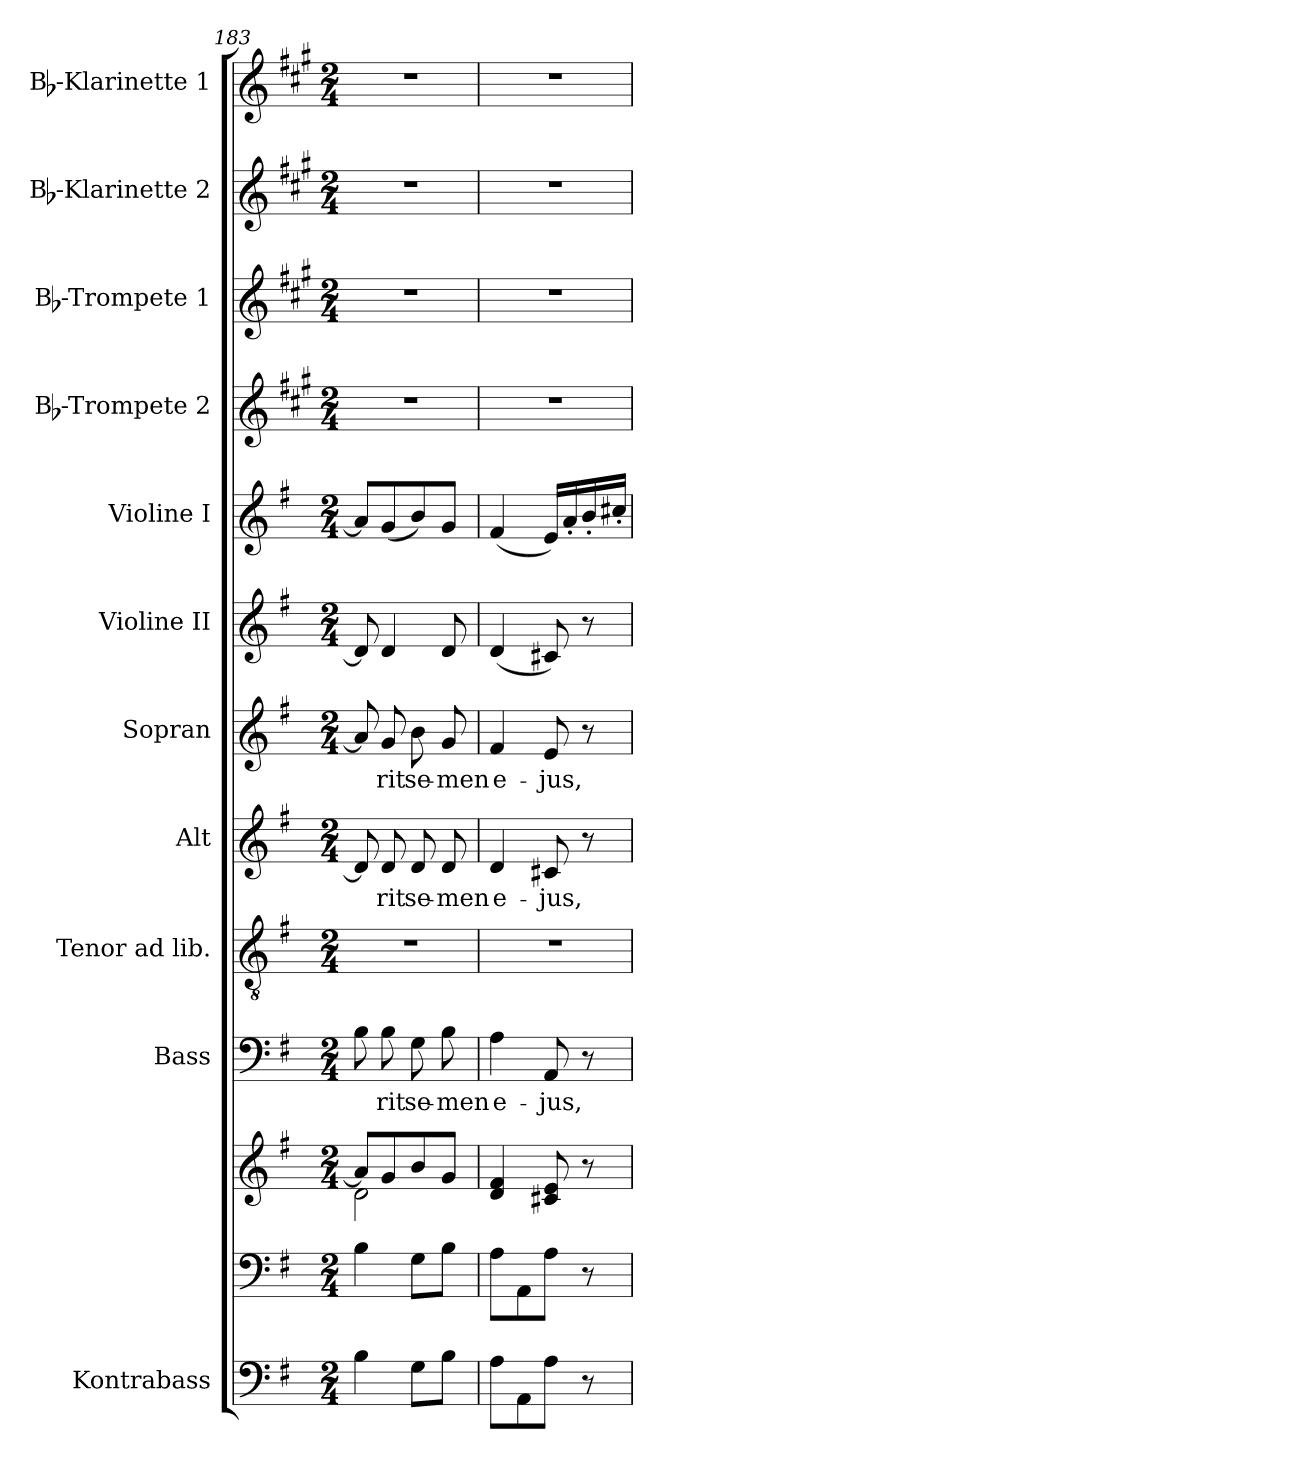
**kern	**kern	**kern	**kern	**text	**kern	**kern	**text	**kern	**text	**kern	**kern	**kern	**kern	**kern	**kern
*part12	*part11	*part11	*part10	*part10	*part9	*part8	*part8	*part7	*part7	*part6	*part5	*part4	*part3	*part2	*part1
*staff13	*staff12	*staff11	*staff10	*staff10	*staff9	*staff8	*staff8	*staff7	*staff7	*staff6	*staff5	*staff4	*staff3	*staff2	*staff1
*I"Kontrabass	*	*	*I"Bass	*	*I"Tenor ad lib.	*I"Alt	*	*I"Sopran	*	*I"Violine II	*I"Violine I	*I"Bb-Trompete 2	*I"Bb-Trompete 1	*I"Bb-Klarinette 2	*I"Bb-Klarinette 1
*I'Kb.	*	*	*I'B.	*	*I'T.	*I'A.	*	*I'S.	*	*I'Vl. II	*I'Vl. I	*I'Bb Trp. 2	*I'Bb Trp. 1	*I'Bb Kl. 2	*I'Bb Kl. 1
*clefF4	*clefF4	*clefG2	*clefF4	*	*clefGv2	*clefG2	*	*clefG2	*	*clefG2	*clefG2	*clefG2	*clefG2	*clefG2	*clefG2
*ITrd7c12	*	*	*	*	*	*	*	*	*	*	*	*ITrd1c2	*ITrd1c2	*ITrd1c2	*ITrd1c2
*k[f#]	*k[f#]	*k[f#]	*k[f#]	*	*k[f#]	*k[f#]	*	*k[f#]	*	*k[f#]	*k[f#]	*k[f#]	*k[f#]	*k[f#]	*k[f#]
*G:	*G:	*G:	*G:	*	*G:	*G:	*	*G:	*	*G:	*G:	*G:	*G:	*G:	*G:
*M2/4	*M2/4	*M2/4	*M2/4	*	*M2/4	*M2/4	*	*M2/4	*	*M2/4	*M2/4	*M2/4	*M2/4	*M2/4	*M2/4
=183	=183	=183	=183	=183	=183	=183	=183	=183	=183	=183	=183	=183	=183	=183	=183
*	*	*^	*	*	*	*	*	*	*	*	*	*	*	*	*
4BB\	4B\	8a/L]	2d\	8B\	.	2r	8d/]	.	8a/]	.	8d/]	8a/L]	2r	2r	2r	2r
!	!	!	!	!	!LO:LY:b	!	!	!LO:LY:b	!	!LO:LY:b	!	!	!	!	!	!
.	.	8g/	.	8B\	-rit	.	8d/	-rit	8g/	-rit	4d/	(<8g/	.	.	.	.
!	!	!	!	!	!LO:LY:b	!	!	!LO:LY:b	!	!LO:LY:b	!	!	!	!	!	!
8GG\L	8G\L	8b/	.	8G\	se-	.	8d/	se-	8b\	se-	.	8b/)	.	.	.	.
!	!	!	!	!	!LO:LY:b	!	!	!LO:LY:b	!	!LO:LY:b	!	!	!	!	!	!
8BB\J	8B\J	8g/J	.	8B\	-men	.	8d/	-men	8g/	-men	8d/	8g/J	.	.	.	.
*	*	*v	*v	*	*	*	*	*	*	*	*	*	*	*	*	*
=184	=184	=184	=184	=184	=184	=184	=184	=184	=184	=184	=184	=184	=184	=184	=184
!	!	!	!	!LO:LY:b	!	!	!LO:LY:b	!	!LO:LY:b	!	!	!	!	!	!
8AA\L	8A\L	4d/ 4f#/	4A\	e-	2r	4d/	e-	4f#/	e-	(<4d/	(<4f#/	2r	2r	2r	2r
8AAA\	8AA\	.	.	.	.	.	.	.	.	.	.	.	.	.	.
!	!	!	!	!LO:LY:b	!	!	!LO:LY:b	!	!LO:LY:b	!	!	!	!	!	!
8AA\J	8A\J	8c#X/ 8e/	8AA/	-jus,	.	8c#X/	-jus,	8e/	-jus,	8c#X/)	16e/LL)	.	.	.	.
.	.	.	.	.	.	.	.	.	.	.	16a'</	.	.	.	.
8r	8r	8r	8r	.	.	8r	.	8r	.	8r	16b'</	.	.	.	.
.	.	.	.	.	.	.	.	.	.	.	16cc#X'</JJ	.	.	.	.
=	=	=	=	=	=	=	=	=	=	=	=	=	=	=	=
*-	*-	*-	*-	*-	*-	*-	*-	*-	*-	*-	*-	*-	*-	*-	*-
